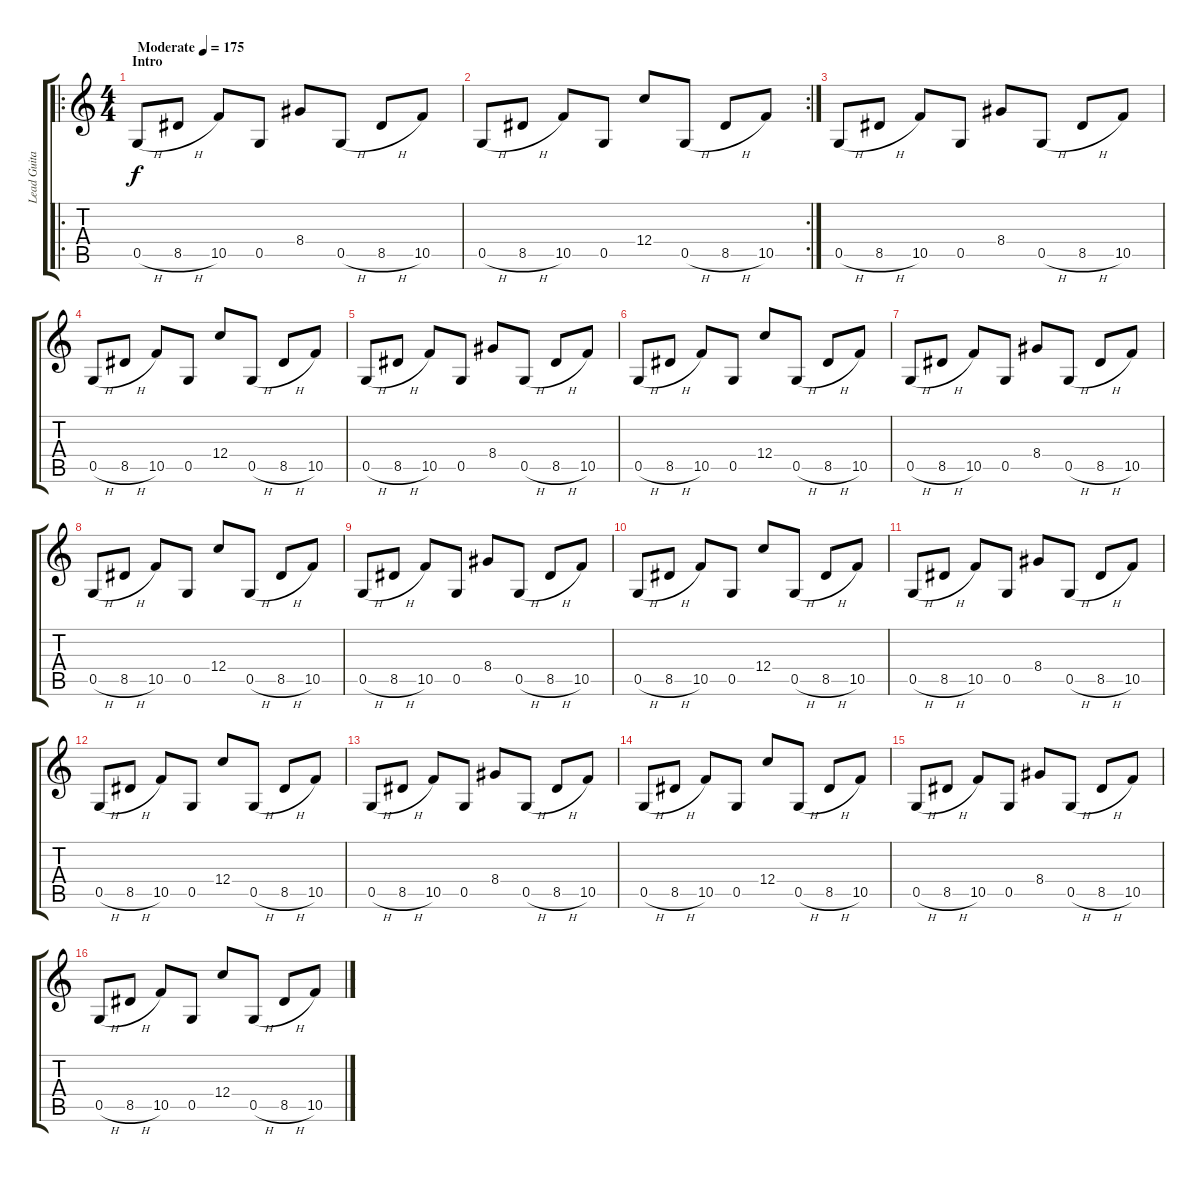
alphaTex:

\track ("Lead Guitar" "Lead Guita") {instrument distortionguitar}
\staff {score tabs}
\tuning (D4 A3 F3 C3 G2 C2) {hide}
\ro
\ts (4 4)
\section ("" "Intro")
\tempo (175 "Moderate")
\clef g2
\ks c
0.5{h}.8{dy f instrument distortionguitar} 8.5{h}.8 10.5.8 0.5.8 8.4.8 0.5{h}.8 8.5{h}.8 10.5.8 |
\rc 2
0.5{h}.8 8.5{h}.8 10.5.8 0.5.8 12.4.8 0.5{h}.8 8.5{h}.8 10.5.8 |
0.5{h}.8 8.5{h}.8 10.5.8 0.5.8 8.4.8 0.5{h}.8 8.5{h}.8 10.5.8 |
0.5{h}.8 8.5{h}.8 10.5.8 0.5.8 12.4.8 0.5{h}.8 8.5{h}.8 10.5.8 |
0.5{h}.8 8.5{h}.8 10.5.8 0.5.8 8.4.8 0.5{h}.8 8.5{h}.8 10.5.8 |
0.5{h}.8 8.5{h}.8 10.5.8 0.5.8 12.4.8 0.5{h}.8 8.5{h}.8 10.5.8 |
0.5{h}.8 8.5{h}.8 10.5.8 0.5.8 8.4.8 0.5{h}.8 8.5{h}.8 10.5.8 |
0.5{h}.8 8.5{h}.8 10.5.8 0.5.8 12.4.8 0.5{h}.8 8.5{h}.8 10.5.8 |
0.5{h}.8 8.5{h}.8 10.5.8 0.5.8 8.4.8 0.5{h}.8 8.5{h}.8 10.5.8 |
0.5{h}.8 8.5{h}.8 10.5.8 0.5.8 12.4.8 0.5{h}.8 8.5{h}.8 10.5.8 |
0.5{h}.8 8.5{h}.8 10.5.8 0.5.8 8.4.8 0.5{h}.8 8.5{h}.8 10.5.8 |
0.5{h}.8 8.5{h}.8 10.5.8 0.5.8 12.4.8 0.5{h}.8 8.5{h}.8 10.5.8 |
0.5{h}.8 8.5{h}.8 10.5.8 0.5.8 8.4.8 0.5{h}.8 8.5{h}.8 10.5.8 |
0.5{h}.8 8.5{h}.8 10.5.8 0.5.8 12.4.8 0.5{h}.8 8.5{h}.8 10.5.8 |
0.5{h}.8 8.5{h}.8 10.5.8 0.5.8 8.4.8 0.5{h}.8 8.5{h}.8 10.5.8 |
0.5{h}.8 8.5{h}.8 10.5.8 0.5.8 12.4.8 0.5{h}.8 8.5{h}.8 10.5.8
